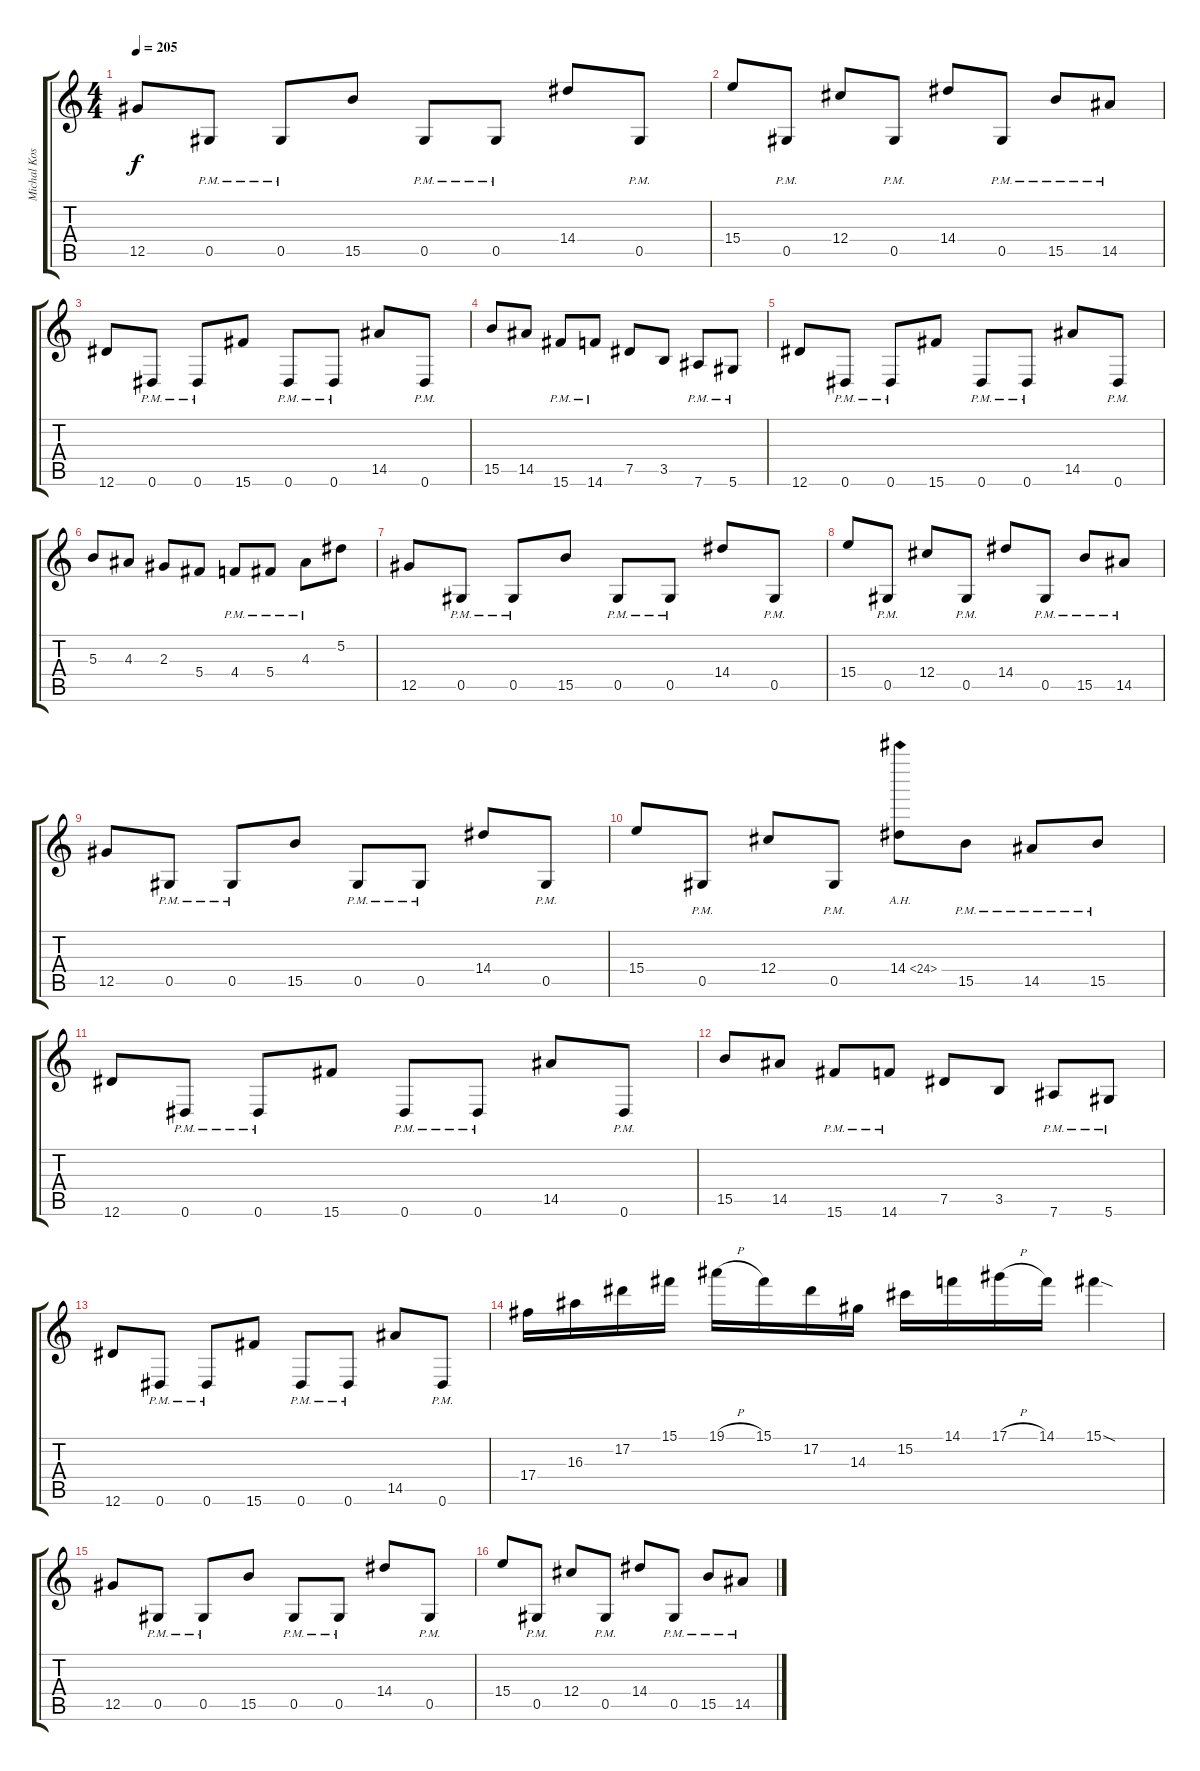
\track ("Michal Kostrzynski" "Michal Kos") {instrument distortionguitar}
\staff {score tabs}
\tuning (Eb4 Bb3 Gb3 Db3 Ab2 Eb2) {hide}
\ts (4 4)
\tempo 205
\clef g2
\ks c
12.5.8{dy f} 0.5{pm}.8 0.5{pm}.8 15.5.8 0.5{pm}.8 0.5{pm}.8 14.4.8 0.5{pm}.8 |
15.4.8 0.5{pm}.8 12.4.8 0.5{pm}.8 14.4.8 0.5{pm}.8 15.5{pm}.8 14.5{pm}.8 |
12.6.8 0.6{pm}.8 0.6{pm}.8 15.6.8 0.6{pm}.8 0.6{pm}.8 14.5.8 0.6{pm}.8 |
15.5.8 14.5.8 15.6{pm}.8 14.6{pm}.8 7.5.8 3.5.8 7.6{pm}.8 5.6{pm}.8 |
12.6.8 0.6{pm}.8 0.6{pm}.8 15.6.8 0.6{pm}.8 0.6{pm}.8 14.5.8 0.6{pm}.8 |
5.3.8 4.3.8 2.3.8 5.4.8 4.4{pm}.8 5.4{pm}.8 4.3{pm}.8 5.2.8 |
12.5.8 0.5{pm}.8 0.5{pm}.8 15.5.8 0.5{pm}.8 0.5{pm}.8 14.4.8 0.5{pm}.8 |
15.4.8 0.5{pm}.8 12.4.8 0.5{pm}.8 14.4.8 0.5{pm}.8 15.5{pm}.8 14.5{pm}.8 |
12.5.8 0.5{pm}.8 0.5{pm}.8 15.5.8 0.5{pm}.8 0.5{pm}.8 14.4.8 0.5{pm}.8 |
15.4.8 0.5{pm}.8 12.4.8 0.5{pm}.8 14.4{ah 10}.8 15.5{pm}.8 14.5{pm}.8 15.5{pm}.8 |
12.6.8 0.6{pm}.8 0.6{pm}.8 15.6.8 0.6{pm}.8 0.6{pm}.8 14.5.8 0.6{pm}.8 |
15.5.8 14.5.8 15.6{pm}.8 14.6{pm}.8 7.5.8 3.5.8 7.6{pm}.8 5.6{pm}.8 |
12.6.8 0.6{pm}.8 0.6{pm}.8 15.6.8 0.6{pm}.8 0.6{pm}.8 14.5.8 0.6{pm}.8 |
17.4.16 16.3.16 17.2.16 15.1.16 19.1{h}.16 15.1.16 17.2.16 14.3.16 15.2.16 14.1.16 17.1{h}.16 14.1.16 15.1{sod}.4 |
12.5.8 0.5{pm}.8 0.5{pm}.8 15.5.8 0.5{pm}.8 0.5{pm}.8 14.4.8 0.5{pm}.8 |
15.4.8 0.5{pm}.8 12.4.8 0.5{pm}.8 14.4.8 0.5{pm}.8 15.5{pm}.8 14.5{pm}.8
